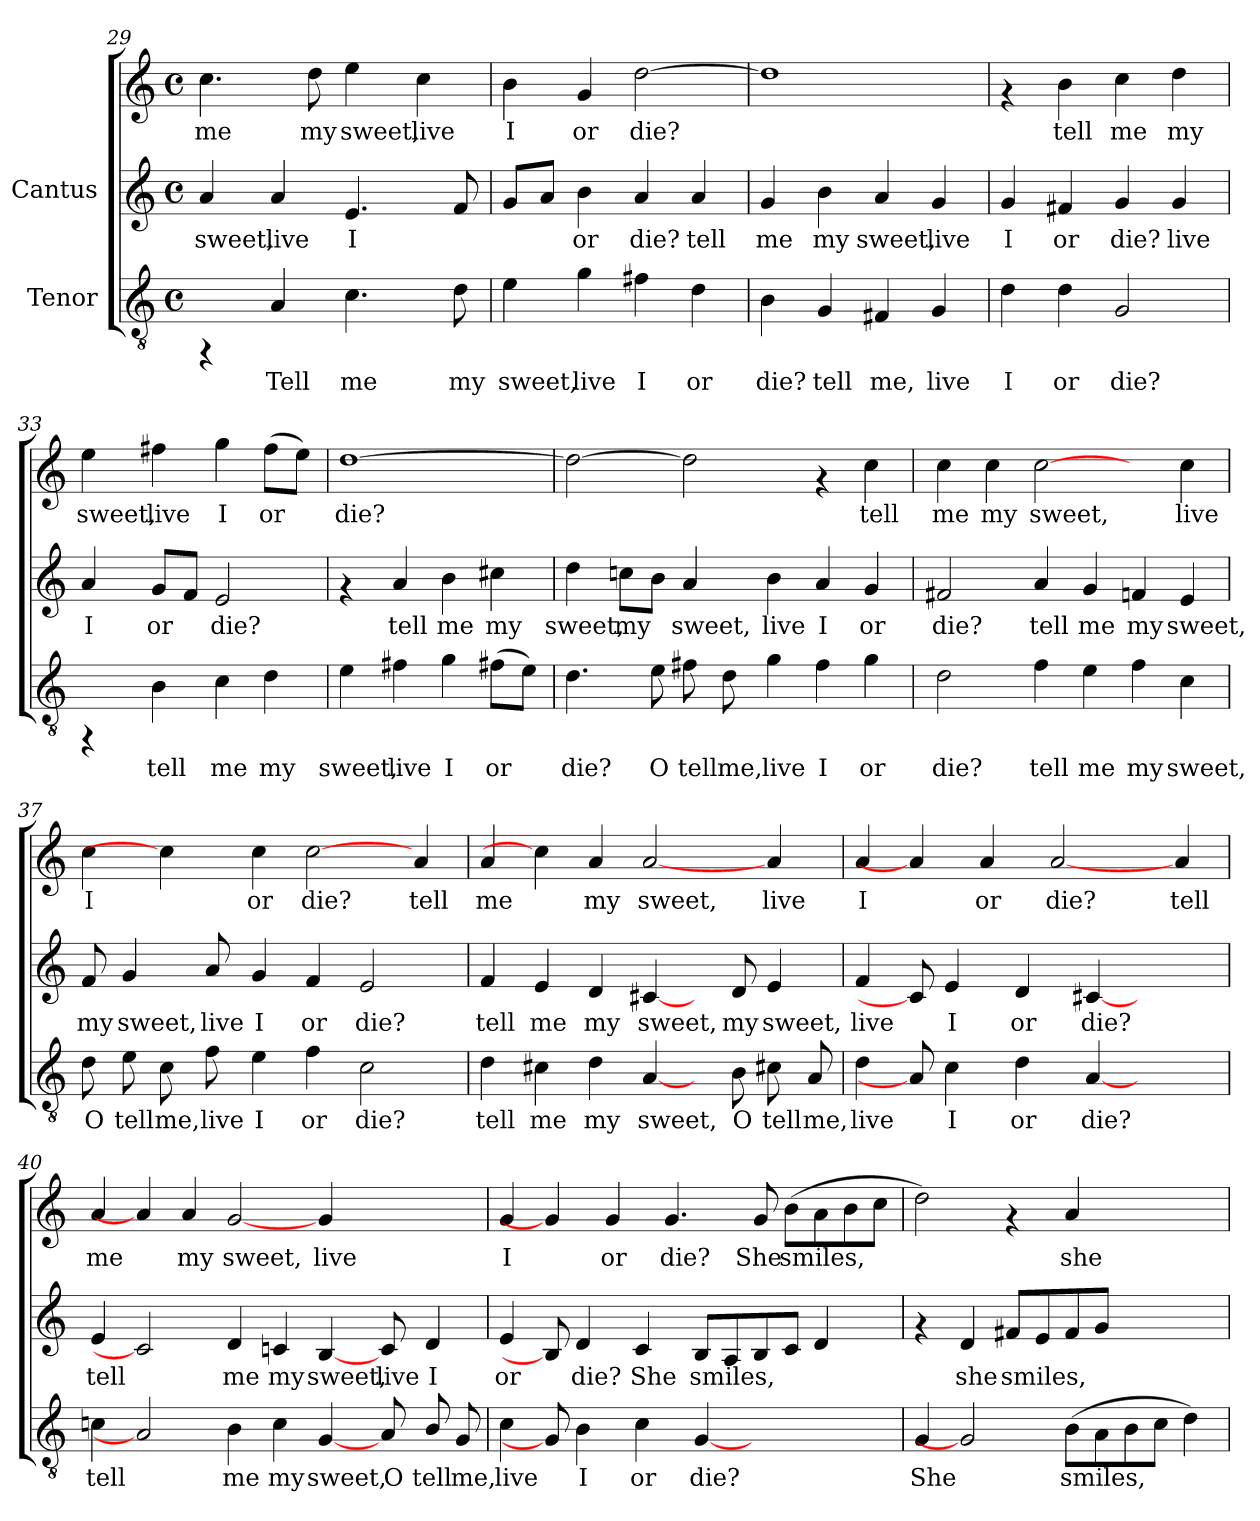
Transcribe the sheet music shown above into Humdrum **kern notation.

**kern	**text	**kern	**text	**kern	**text
*part2	*part2	*part1	*part1	*part1	*part1
*staff3	*staff3	*staff2	*staff2	*staff1	*staff1
*I"Tenor	*	*I"Cantus	*	*	*
*clefGv2	*	*clefG2	*	*clefG2	*
*M4/4	*	*M4/4	*	*M4/4	*
*met(c)	*	*met(c)	*	*met(c)	*
=29	=29	=29	=29	=29	=29
!	!	!	!LO:LY:b:cj	!	!LO:LY:b:cj
4rFF	.	4a/	sweet,	4.cc\	me
!	!LO:LY:b:cj	!	!LO:LY:b:cj	!	!
4A/	Tell	4a/	live	.	.
!	!	!	!	!	!LO:LY:b:cj
.	.	.	.	8dd\	my
!	!LO:LY:b:cj	!	!LO:LY:b:cj	!	!LO:LY:b:cj
4.c\	me	4.e/	I	4ee\	sweet,
!	!	!	!	!	!LO:LY:b:cj
.	.	.	.	4cc\	live
!	!LO:LY:b:cj	!	!LO:LY:b:cj	!	!
8d\	my	8f/	.	.	.
=30	=30	=30	=30	=30	=30
!	!LO:LY:b:cj	!	!LO:LY:b:cj	!	!LO:LY:b:cj
4e\	sweet,	8g/L	.	4b\	I
!	!	!	!LO:LY:b:cj	!	!
.	.	8a/J	.	.	.
!	!LO:LY:b:cj	!	!LO:LY:b:cj	!	!LO:LY:b:cj
4g\	live	4b\	or	4g/	or
!	!LO:LY:b:cj	!	!LO:LY:b:cj	!	!LO:LY:b:cj
4f#X\	I	4a/	die?	[>2dd\	die?
!	!LO:LY:b:cj	!	!LO:LY:b:cj	!	!
4d\	or	4a/	tell	.	.
!!LO:LB:g=z
=31	=31	=31	=31	=31	=31
!	!LO:LY:b:cj	!	!LO:LY:b:cj	!	!
4B\	die?	4g/	me	1dd]	.
!	!LO:LY:b:cj	!	!LO:LY:b:cj	!	!
4G/	tell	4b\	my	.	.
!	!LO:LY:b:cj	!	!LO:LY:b:cj	!	!
4F#X/	me,	4a/	sweet,	.	.
!	!LO:LY:b:cj	!	!LO:LY:b:cj	!	!
4G/	live	4g/	live	.	.
=32	=32	=32	=32	=32	=32
!	!LO:LY:b:cj	!	!LO:LY:b:cj	!	!
4d\	I	4g/	I	4rf	.
!	!LO:LY:b:cj	!	!LO:LY:b:cj	!	!LO:LY:b:cj
4d\	or	4f#X/	or	4b\	tell
!	!LO:LY:b:cj	!	!LO:LY:b:cj	!	!LO:LY:b:cj
2G/	die?	4g/	die?	4cc\	me
!	!	!	!LO:LY:b:cj	!	!LO:LY:b:cj
.	.	4g/	live	4dd\	my
=33	=33	=33	=33	=33	=33
!	!	!	!LO:LY:b:cj	!	!LO:LY:b:cj
4rFF	.	4a/	I	4ee\	sweet,
!	!LO:LY:b:cj	!	!LO:LY:b:cj	!	!LO:LY:b:cj
4B\	tell	8g/L	or	4ff#X\	live
!	!	!	!LO:LY:b:cj	!	!
.	.	8f/J	.	.	.
!	!LO:LY:b:cj	!	!LO:LY:b:cj	!	!LO:LY:b:cj
4c\	me	2e/	die?	4gg\	I
!	!LO:LY:b:cj	!	!	!	!LO:LY:b:cj
4d\	my	.	.	(>8ff#\L	or
!	!	!	!	!	!LO:LY:b:cj
.	.	.	.	8ee\J)	.
!!LO:LB:g=z
=34	=34	=34	=34	=34	=34
!	!LO:LY:b:cj	!	!	!	!LO:LY:b:cj
4e\	sweet,	4rf	.	[>1dd	die?
!	!LO:LY:b:cj	!	!LO:LY:b:cj	!	!
4f#X\	live	4a/	tell	.	.
!	!LO:LY:b:cj	!	!LO:LY:b:cj	!	!
4g\	I	4b\	me	.	.
!	!LO:LY:b:cj	!	!LO:LY:b:cj	!	!
(>8f#X\L	or	4cc#X\	my	.	.
!	!LO:LY:b:cj	!	!	!	!
8e\J)	.	.	.	.	.
!!LO:LB:g=z
=35	=35	=35	=35	=35	=35
!	!LO:LY:b:cj	!	!LO:LY:b:cj	!	!
4.d\	die?	4dd\	sweet,	2dd\_>	.
!	!	!	!LO:LY:b:cj	!	!
.	.	8ccn\L	my	.	.
!	!LO:LY:b:cj	!	!LO:LY:b:cj	!	!
8e\	O	8b\J	.	.	.
!	!LO:LY:b:cj	!	!LO:LY:b:cj	!	!LO:LY:b:cj
8f#X\	tell	4a/	sweet,	2dd\]	.
!	!LO:LY:b:cj	!	!	!	!
8d\	me,	.	.	.	.
!	!LO:LY:b:cj	!	!LO:LY:b:cj	!	!
4g\	live	4b\	live	.	.
!	!LO:LY:b:cj	!	!LO:LY:b:cj	!	!
4f#\	I	4a/	I	4rf	.
!	!LO:LY:b:cj	!	!LO:LY:b:cj	!	!LO:LY:b:cj
4g\	or	4g/	or	4cc\	tell
!!LO:PB:g=z
=36	=36	=36	=36	=36	=36
!	!LO:LY:b:cj	!	!LO:LY:b:cj	!	!LO:LY:b:cj
2d\	die?	2f#X/	die?	4cc\	me
!	!	!	!	!	!LO:LY:b:cj
.	.	.	.	4cc\	my
!	!LO:LY:b:cj	!	!LO:LY:b:cj	!	!LO:LY:b:cj
4f\	tell	4a/	tell	[2cc\	sweet,
!	!LO:LY:b:cj	!	!LO:LY:b:cj	!	!
4e\	me	4g/	me	.	.
!	!LO:LY:b:cj	!	!LO:LY:b:cj	!	!
4f\	my	4fn/	my	4ryy	.
!	!LO:LY:b:cj	!	!LO:LY:b:cj	!	!LO:LY:b:cj
4c\	sweet,	4e/	sweet,	4cc\	live
!!LO:LB:g=z
=37	=37	=37	=37	=37	=37
!	!LO:LY:b:cj	!	!LO:LY:b:cj	!	!LO:LY:b:cj
8d\	O	8f/	my	4cc\	I
!	!LO:LY:b:cj	!	!LO:LY:b:cj	!	!
8e\	tell	4g/	sweet,	.	.
!	!LO:LY:b:cj	!	!	!	!
8c\	me,	.	.	4cc\]	.
!	!LO:LY:b:cj	!	!LO:LY:b:cj	!	!
8f\	live	8a/	live	.	.
!	!LO:LY:b:cj	!	!LO:LY:b:cj	!	!LO:LY:b:cj
4e\	I	4g/	I	4cc\	or
!	!LO:LY:b:cj	!	!LO:LY:b:cj	!	!LO:LY:b:cj
4f\	or	4f/	or	[2cc\	die?
!	!LO:LY:b:cj	!	!LO:LY:b:cj	!	!
2c\	die?	2e/	die?	.	.
!	!	!	!	!	!LO:LY:b:cj
.	.	.	.	4a/	tell
!!LO:LB:g=z
=38	=38	=38	=38	=38	=38
!	!LO:LY:b:cj	!	!LO:LY:b:cj	!	!LO:LY:b:cj
4d\	tell	4f/	tell	4a/	me
!	!LO:LY:b:cj	!	!LO:LY:b:cj	!	!
4c#X\	me	4e/	me	4cc\]	.
!	!LO:LY:a:cj	!	!LO:LY:a:cj	!	!LO:LY:b:cj
4d\	my	4d/	my	4a/	my
!	!LO:LY:a:cj	!	!LO:LY:a:cj	!	!LO:LY:a:cj
[4A/	sweet,	[4c#X/	sweet,	[2a/	sweet,
8ryy	.	8ryy	.	.	.
!	!LO:LY:a:cj	!	!LO:LY:a:cj	!	!
8B\	O	8d/	my	.	.
!	!LO:LY:a:cj	!	!LO:LY:a:cj	!	!LO:LY:a:cj
8c#X\	tell	4e/	sweet,	4a/	live
!	!LO:LY:a:cj	!	!	!	!
8A/	me,	.	.	.	.
!!LO:LB:g=z
=39	=39	=39	=39	=39	=39
!	!LO:LY:b:cj	!	!LO:LY:b:cj	!	!LO:LY:b:cj
4d\	live	4f/	live	4a/	I
8A/]	.	8c#/]	.	4a/]	.
!	!LO:LY:b:cj	!	!LO:LY:b:cj	!	!
4c\	I	4e/	I	.	.
!	!	!	!	!	!LO:LY:b:cj
.	.	.	.	4a/	or
!	!LO:LY:b:cj	!	!LO:LY:b:cj	!	!
4d\	or	4d/	or	.	.
!	!	!	!	!	!LO:LY:b:cj
.	.	.	.	[2a/	die?
!	!LO:LY:b:cj	!	!LO:LY:b:cj	!	!
[4A/	die?	[4c#X/	die?	.	.
4.ryy	.	4.ryy	.	.	.
!	!	!	!	!	!LO:LY:b:cj
.	.	.	.	4a/	tell
=40	=40	=40	=40	=40	=40
!	!LO:LY:b:cj	!	!LO:LY:b:cj	!	!LO:LY:b:cj
4cn\	tell	4e/	tell	4a/	me
2A/]	.	2c#/]	.	4a/]	.
!	!	!	!	!	!LO:LY:b:cj
.	.	.	.	4a/	my
!	!LO:LY:b:cj	!	!LO:LY:b:cj	!	!LO:LY:b:cj
4B\	me	4d/	me	[2g/	sweet,
!	!LO:LY:b:cj	!	!LO:LY:b:cj	!	!
4c\	my	4cn/	my	.	.
!	!LO:LY:b:cj	!	!LO:LY:b:cj	!	!LO:LY:b:cj
[4G/	sweet,	[4B/	sweet,	4g/	live
!	!LO:LY:b:cj	!	!LO:LY:b:cj	!	!
8A/	O	8c/	live	4.ryy	.
!	!LO:LY:b:cj	!	!LO:LY:b:cj	!	!
8B/	tell	4d/	I	.	.
!	!LO:LY:b:cj	!	!	!	!
8G/	me,	.	.	.	.
=41	=41	=41	=41	=41	=41
!	!LO:LY:b:cj	!	!LO:LY:b:cj	!	!LO:LY:b:cj
4c\	live	4e/	or	4g/	I
8G/]	.	8B/]	.	4g/]	.
!	!LO:LY:b:cj	!	!LO:LY:b:cj	!	!
4B\	I	4d/	die?	.	.
!	!	!	!	!	!LO:LY:b:cj
.	.	.	.	4g/	or
!	!LO:LY:b:cj	!	!LO:LY:b:cj	!	!
4c\	or	4c/	She	.	.
!	!	!	!	!	!LO:LY:b:cj
.	.	.	.	4.g/	die?
!	!LO:LY:b:cj	!	!LO:LY:b:cj	!	!
[4G/	die?	8B/L	smiles,	.	.
!	!	!	!LO:LY:b:cj	!	!
.	.	8A/	.	.	.
!	!	!	!LO:LY:b:cj	!	!LO:LY:b:cj
2ryy	.	8B/	.	8g/	She
!	!	!	!LO:LY:b:cj	!	!LO:LY:b:cj
.	.	8c/J	.	(>8b\L	smiles,
!	!	!	!LO:LY:b:cj	!	!LO:LY:b:cj
.	.	4d/	.	8a\	.
!	!	!	!	!	!LO:LY:b:cj
.	.	.	.	8b\	.
!	!	!	!	!	!LO:LY:b:cj
8ryy	.	8ryy	.	8cc\J	.
!!LO:LB:g=z
=42	=42	=42	=42	=42	=42
!	!LO:LY:b:cj	!	!	!	!LO:LY:b:cj
4G/	She	4rf	.	2dd\)	.
!	!	!	!LO:LY:b:cj	!	!
2G/]	.	4d/	she	.	.
!	!	!	!LO:LY:b:cj	!	!
.	.	8f#X/L	smiles,	4rf	.
!	!	!	!LO:LY:b:cj	!	!
.	.	8e/	.	.	.
!	!LO:LY:b:cj	!	!LO:LY:b:cj	!	!LO:LY:b:cj
(>8B\L	smiles,	8f#/	.	4a/	she
!	!LO:LY:b:cj	!	!LO:LY:b:cj	!	!
8A\	.	8g/J	.	.	.
!	!LO:LY:b:cj	!	!	!	!
8B\	.	2ryy	.	2ryy	.
!	!LO:LY:b:cj	!	!	!	!
8c\J	.	.	.	.	.
!	!LO:LY:b:cj	!	!	!	!
4d\)	.	.	.	.	.
=	=	=	=	=	=
*-	*-	*-	*-	*-	*-
